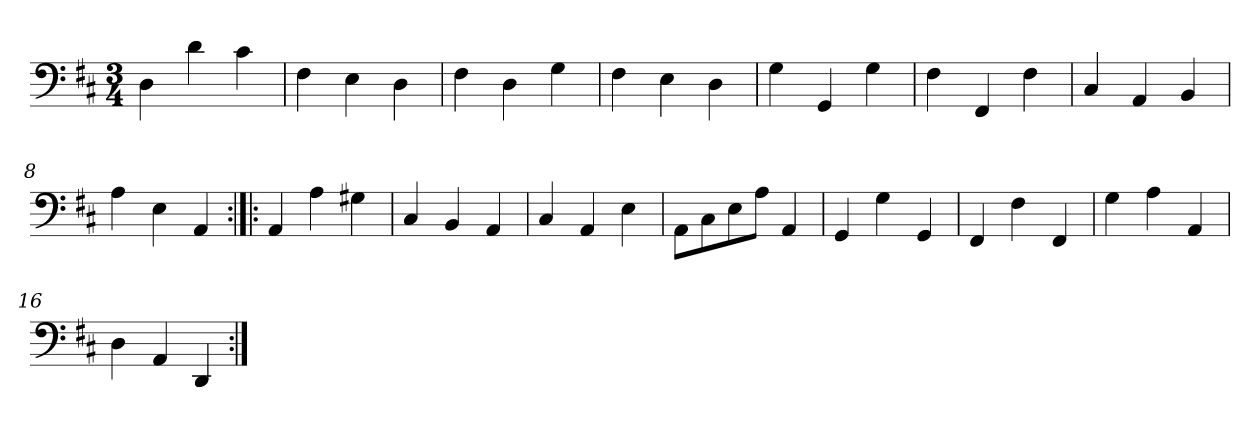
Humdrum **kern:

**kern
*part1
*staff1
*clefF4
*k[f#c#]
*D:
*M3/4
=1
4D\
4d\
4c#\
=2
4F#\
4E\
4D\
=3
4F#\
4D\
4G\
=4
4F#\
4E\
4D\
=5
4G\
4GG/
4G\
=6
4F#\
4FF#/
4F#\
=7
4C#/
4AA/
4BB/
=8
4A\
4E\
4AA/
=9:|!|:
4AA/
4A\
4G#X\
=10
4C#/
4BB/
4AA/
=11
4C#/
4AA/
4E\
=12
8AA\L
8C#\
8E\
8A\J
4AA/
!!LO:LB:g=z
=13
4GG/
4G\
4GG/
=14
4FF#/
4F#\
4FF#/
=15
4G\
4A\
4AA/
=16
4D\
4AA/
4DD/
=:|!
*-
